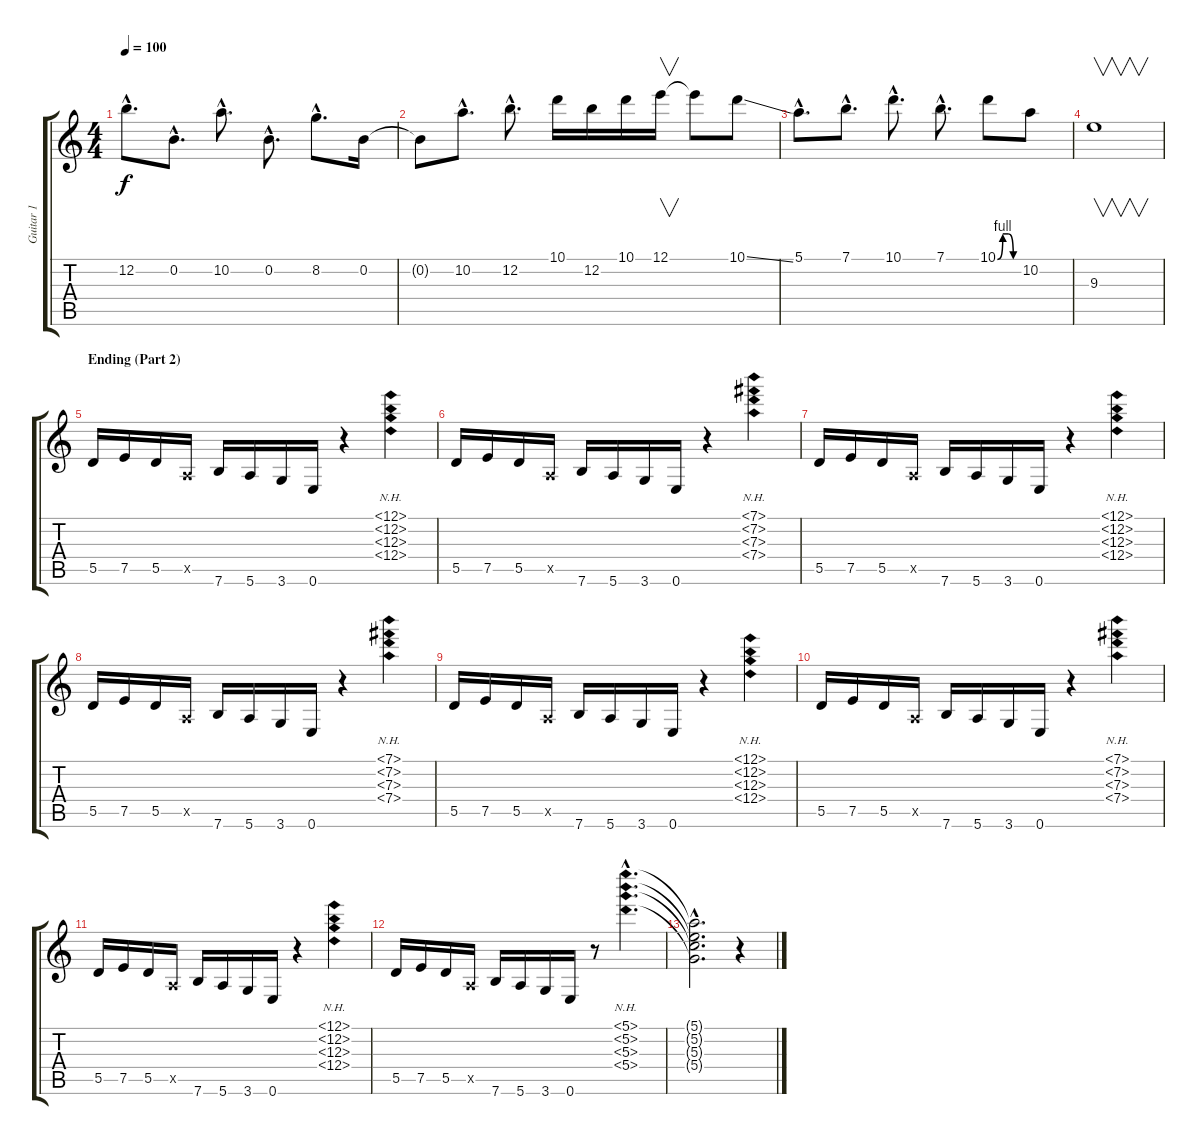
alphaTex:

\track ("Guitar 1" "Guitar 1") {instrument distortionguitar}
\staff {score tabs}
\tuning (E4 B3 G3 D3 A2 E2) {hide}
\ts (4 4)
\tempo 100
\clef g2
\ks c
12.2{hac}.8{d dy f} 0.2{hac}.8{d} 10.2{hac}.8{d} 0.2{hac}.8{d} 8.2{hac}.8{d} 0.2.16 |
0.2{t}.8 10.2{hac}.8{d} 12.2{hac}.8{d} 10.1.16 12.2.16 10.1.16 12.1.16{v} 12.1{t}.8 10.1{ss}.8 |
5.1{hac}.8{d} 7.1{hac}.8{d} 10.1{hac}.8{d} 7.1{hac}.8{d} 10.1{be (custom 0 0 15 4 30 4 45 0 60 0)}.8 10.2.8 |
9.3.1{v} |
\section ("" "Ending (Part 2)")
5.5.16 7.5.16 5.5.16 0.5{x}.16 7.6.16 5.6.16 3.6.16 0.6.16 r.4 (12.1{nh} 12.2{nh} 12.3{nh} 12.4{nh}).4 |
5.5.16 7.5.16 5.5.16 0.5{x}.16 7.6.16 5.6.16 3.6.16 0.6.16 r.4 (7.1{nh} 7.2{nh} 7.3{nh} 7.4{nh}).4 |
5.5.16 7.5.16 5.5.16 0.5{x}.16 7.6.16 5.6.16 3.6.16 0.6.16 r.4 (12.1{nh} 12.2{nh} 12.3{nh} 12.4{nh}).4 |
5.5.16 7.5.16 5.5.16 0.5{x}.16 7.6.16 5.6.16 3.6.16 0.6.16 r.4 (7.1{nh} 7.2{nh} 7.3{nh} 7.4{nh}).4 |
5.5.16 7.5.16 5.5.16 0.5{x}.16 7.6.16 5.6.16 3.6.16 0.6.16 r.4 (12.1{nh} 12.2{nh} 12.3{nh} 12.4{nh}).4 |
5.5.16 7.5.16 5.5.16 0.5{x}.16 7.6.16 5.6.16 3.6.16 0.6.16 r.4 (7.1{nh} 7.2{nh} 7.3{nh} 7.4{nh}).4 |
5.5.16 7.5.16 5.5.16 0.5{x}.16 7.6.16 5.6.16 3.6.16 0.6.16 r.4 (12.1{nh} 12.2{nh} 12.3{nh} 12.4{nh}).4 |
5.5.16 7.5.16 5.5.16 0.5{x}.16 7.6.16 5.6.16 3.6.16 0.6.16 r.8 (5.1{nh hac} 5.2{nh hac} 5.3{nh hac} 5.4{nh hac}).4{d} |
(5.1{hac t} 5.2{hac t} 5.3{hac t} 5.4{hac t}).2{d} r.4
